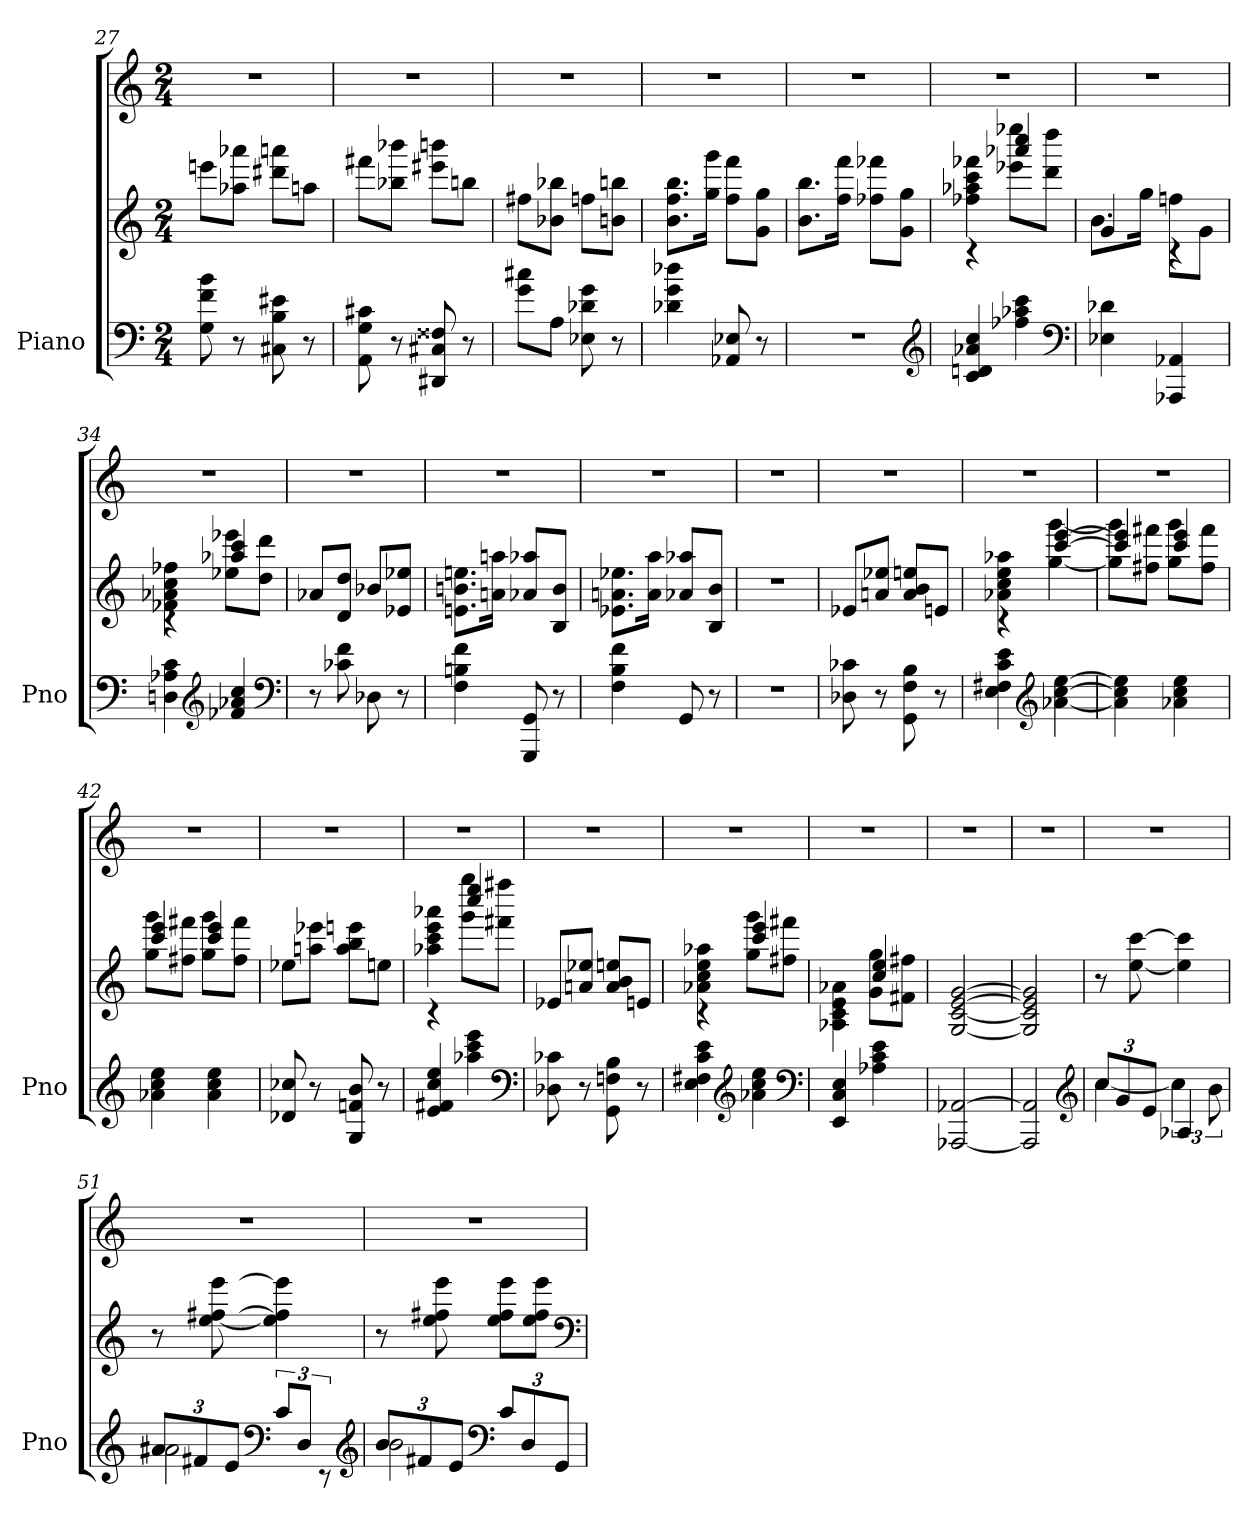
**kern	**kern	**kern
*part1	*part1	*part1
*staff3	*staff2	*staff1
*I"Piano	*	*
*I'Pno	*	*
*clefF4	*clefG2	*clefG2
*k[]	*k[]	*k[]
*C:	*C:	*C:
*M2/4	*M2/4	*M2/4
=27	=27	=27
8G 8f 8b	8eeenL	2r
8r	8aa-X 8aaa-XJ	.
8C#X 8B 8e#X	8ddd#X 8aaanL	.
8r	8aanJ	.
=28	=28	=28
8AA 8G 8c#X	8fff#XL	2r
8r	8bb-X 8bbb-XJ	.
8DD#X 8C#X 8F##X	8eee#X 8bbbnL	.
8r	8bbnJ	.
=29	=29	=29
8g 8cc#XL	8ff#XL	2r
8AJ	8b-X 8bb-XJ	.
8E-X 8d-X 8g	8ffnL	.
8r	8bn 8bbnJ	.
=30	=30	=30
4d-X 4g 4dd-X	8.b 8.ff 8.bbL	2r
.	16gg 16gggJk	.
8AA-X 8E-X	8ff 8fffL	.
8r	8g 8ggJ	.
=31	=31	=31
2r	8.b 8.bbL	2r
.	16ff 16fffJk	.
.	8ff-X 8fff-XL	.
.	8g 8ggJ	.
*clefG2	*	*
=32	=32	=32
*	*^	*
4c 4dn 4a-X 4cc	4rc	4ff-X 4aa-X 4ccc 4fff-X	2r
4ff-X 4aa-X 4ccc	4aaa-X 4cccc	8eee-X 8eeee-XL	.
.	.	8ddd 8ddddJ	.
*clefF4	*	*	*
=33	=33	=33	=33
4E-X 4d-X	4g	8.bL	2r
.	.	16ggJk	.
4AAA-X 4AA-X	4rc	8ffnL	.
.	.	8gJ	.
=34	=34	=34	=34
4Dn 4A-X 4c	4rc	4f-X 4a-X 4cc 4ff-X	2r
*clefG2	*	*	*
4f-X 4a-X 4cc	4aa-X 4ccc	8ee-X 8eee-XL	.
.	.	8dd 8dddJ	.
*	*v	*v	*
*clefF4	*	*
=35	=35	=35
8r	8a-XL	2r
8c-X 8f	8d 8ddJ	.
8D-X	8b-XL	.
8r	8e-X 8ee-XJ	.
=36	=36	=36
4F 4Bn 4f	8.en 8.bn 8.eenL	2r
.	16an 16aanJk	.
8GGG 8GG	8a-X 8aa-XL	.
8r	8B 8bJ	.
=37	=37	=37
4F 4B 4f	8.e-X 8.an 8.ee-XL	2r
.	16a 16aaJk	.
8GG	8a-X 8aa-XL	.
8r	8B 8bJ	.
=38	=38	=38
2r	2r	2r
=39	=39	=39
8D-X 8c-X	8e-XL	2r
8r	8an 8ee-XJ	.
8GG 8F 8B	8a 8b 8eenL	.
8r	8enJ	.
=40	=40	=40
*	*^	*
4E 4F#X 4c 4e	4rc	4a-X 4cc 4ee 4aa-X	2r
*clefG2	*	*	*
[4a-X [4cc [4ee	[4ccc [4eee	[4gg [4ggg	.
=41	=41	=41	=41
4a-] 4cc] 4ee]	4ccc] 4eee]	8gg] 8ggg]L	2r
.	.	8ff#X 8fff#XJ	.
4a-X 4cc 4ee	4ccc 4eee	8gg 8gggL	.
.	.	8ff# 8fff#J	.
=42	=42	=42	=42
4a-X 4cc 4ee	4ccc 4eee	8gg 8gggL	2r
.	.	8ff#X 8fff#XJ	.
4a- 4cc 4ee	4ccc 4eee	8gg 8gggL	.
.	.	8ff# 8fff#J	.
*	*v	*v	*
=43	=43	=43
8d-X 8cc-X	8ee-XL	2r
8r	8aan 8eee-XJ	.
8G 8fn 8b	8aa 8bb 8eeenL	.
8r	8eenJ	.
=44	=44	=44
*	*^	*
4e 4f#X 4cc 4ee	4rc	4aa-X 4ccc 4eee 4aaa-X	2r
4aa-X 4ccc 4eee	4cccc 4eeee	8ggg 8ggggL	.
.	.	8fff#X 8ffff#XJ	.
*	*v	*v	*
*clefF4	*	*
=45	=45	=45
8D-X 8c-X	8e-XL	2r
8r	8an 8ee-XJ	.
8GG 8Fn 8B	8a 8b 8eenL	.
8r	8enJ	.
=46	=46	=46
*	*^	*
4E 4F#X 4c 4e	4rc	4a-X 4cc 4ee 4aa-X	2r
*clefG2	*	*	*
4a-X 4cc 4ee	4ccc 4eee	8gg 8gggL	.
.	.	8ff#X 8fff#XJ	.
*clefF4	*	*	*
=47	=47	=47	=47
4EE 4C 4E	4rc	4A-X 4c 4e 4a-X	2r
4A-X 4c 4e	4cc 4ee	8g 8ggL	.
.	.	8f#X 8ff#XJ	.
*	*v	*v	*
=48	=48	=48
[2AAA-X [2AA-X	[2G [2c [2e [2g	2r
=49	=49	=49
2AAA-] 2AA-]	2G] 2c] 2e] 2g]	2r
*clefG2	*	*
=50	=50	=50
*^	*	*
12ccL	[4cc	8r	2r
12g	.	.	.
.	.	[8ee [8ccc	.
12eJ	.	.	.
4A-X	6cc]	4ee] 4ccc]	.
.	12b	.	.
=51	=51	=51	=51
12a#XL	2a#X	8r	2r
12f#X	.	.	.
.	.	[8ee [8ff#X [8eee	.
12eJ	.	.	.
*clefF4	*	*	*
12cL	.	4ee] 4ff#] 4eee]	.
12DJ	.	.	.
12rEE	.	.	.
*clefG2	*	*	*
=52	=52	=52	=52
12bL	2b	8r	2r
12f#X	.	.	.
.	.	8ee 8ff#X 8eee	.
12eJ	.	.	.
*clefF4	*	*	*
12cL	.	8ee 8ff# 8eeeL	.
12D	.	.	.
.	.	8ee 8ff# 8eeeJ	.
12GGJ	.	.	.
*v	*v	*	*
*	*clefF4	*
=	=	=
*-	*-	*-
